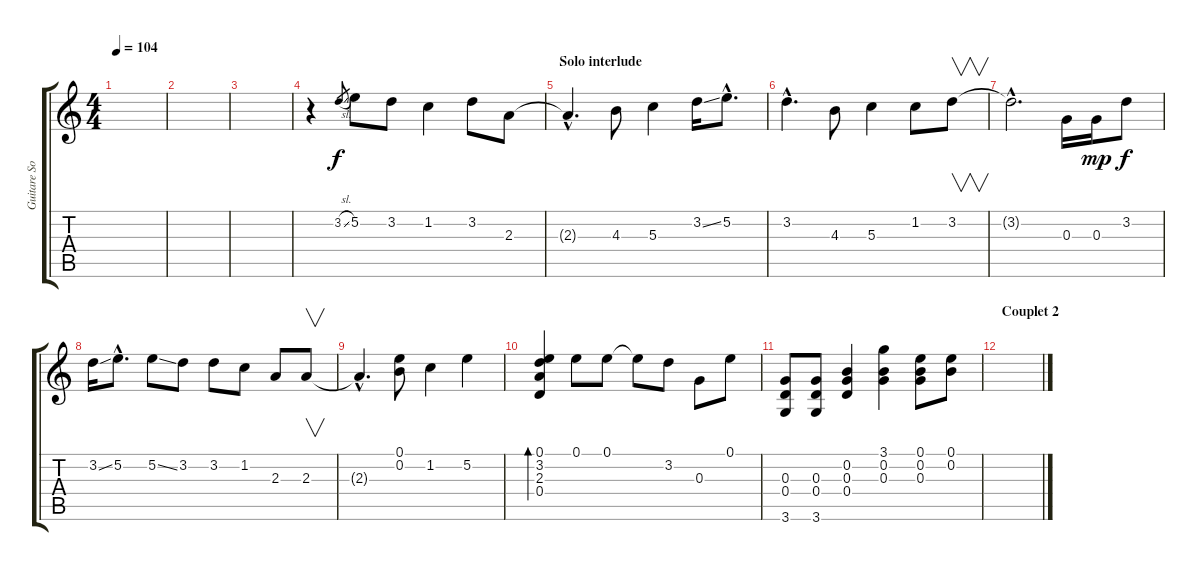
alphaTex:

\track ("Guitare Solo" "Guitare So") {instrument distortionguitar}
\staff {score tabs}
\tuning (E4 B3 G3 D3 A2 E2) {hide}
\ts (4 4)
\tempo 104
\clef g2
\ks c
|
|
|
r.4{balance 8} 3.2{sl}.8{gr} 5.2.8 3.2.8 1.2.4 3.2.8 2.3.8 |
\section ("" "Solo interlude")
2.3{hac t}.4{d} 4.3.8 5.3.4 3.2{ss}.16 5.2{hac}.8{d} |
3.2{hac}.4{d} 4.3.8 5.3.4 1.2.8 3.2.8{v} |
3.2{hac t}.2{d} 0.3.16 0.3.16{dy mp} 3.2.8{dy f} |
3.2{ss}.16 5.2{hac}.8{d} 5.2{ss}.8 3.2.8 3.2.8 1.2.8 2.3.8 2.3.8{v} |
2.3{hac t}.4{d} (0.1 0.2).8 1.2.4 5.2.4 |
(0.1 3.2 2.3 0.4).4{bd 120} 0.1.8 0.1.8 0.1{t}.8 3.2.8 0.3.8 0.1.8 |
(0.3 0.4 3.6).8 (0.3 0.4 3.6).8 (0.2 0.3 0.4).4 (3.1 0.2 0.3).4 (0.1 0.2 0.3).8 (0.1 0.2).8 |
\section ("" "Couplet 2")
